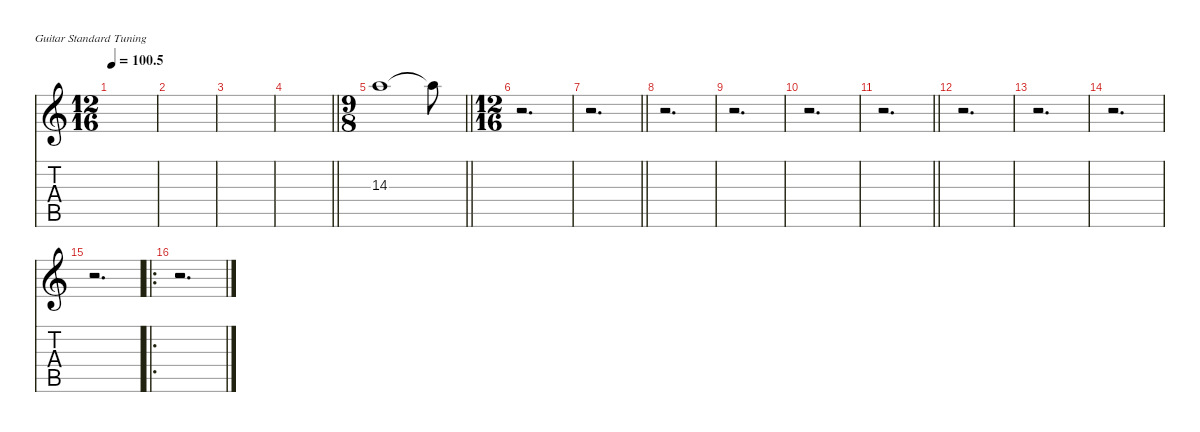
\defaultSystemsLayout 4
\hideDynamics
\bracketExtendMode nobrackets
\singleTrackTrackNamePolicy hidden
\multiTrackTrackNamePolicy hidden
\firstSystemTrackNameMode fullname
\firstSystemTrackNameOrientation horizontal
\otherSystemsTrackNameOrientation horizontal
\track ("Guitar" "od.guit.") {instrument overdrivenguitar}
\staff {score tabs}
\tuning (E4 B3 G3 D3 A2 E2)
\ts (12 16)
\tempo
100.5
\accidentals auto
\clef g2
\ottava regular
\simile none
\ks c
|
|
|
\barLineRight lightlight
|
\ts (9 8)
\beaming (8 3 3)
\barLineRight lightlight
14.3.1{beam Down} 14.3{t}.8{dy f beam Down} |
\ts (12 16)
\beaming (8 3 3)
r.2{d beam Down} |
\barLineRight lightlight
r.2{d beam Down} |
r.2{d beam Down} |
r.2{d beam Down} |
r.2{d beam Down} |
\barLineRight lightlight
r.2{d beam Down} |
r.2{d beam Down} |
r.2{d beam Down} |
r.2{d beam Down} |
r.2{d beam Down} |
\ro
r.2{d beam Down}
